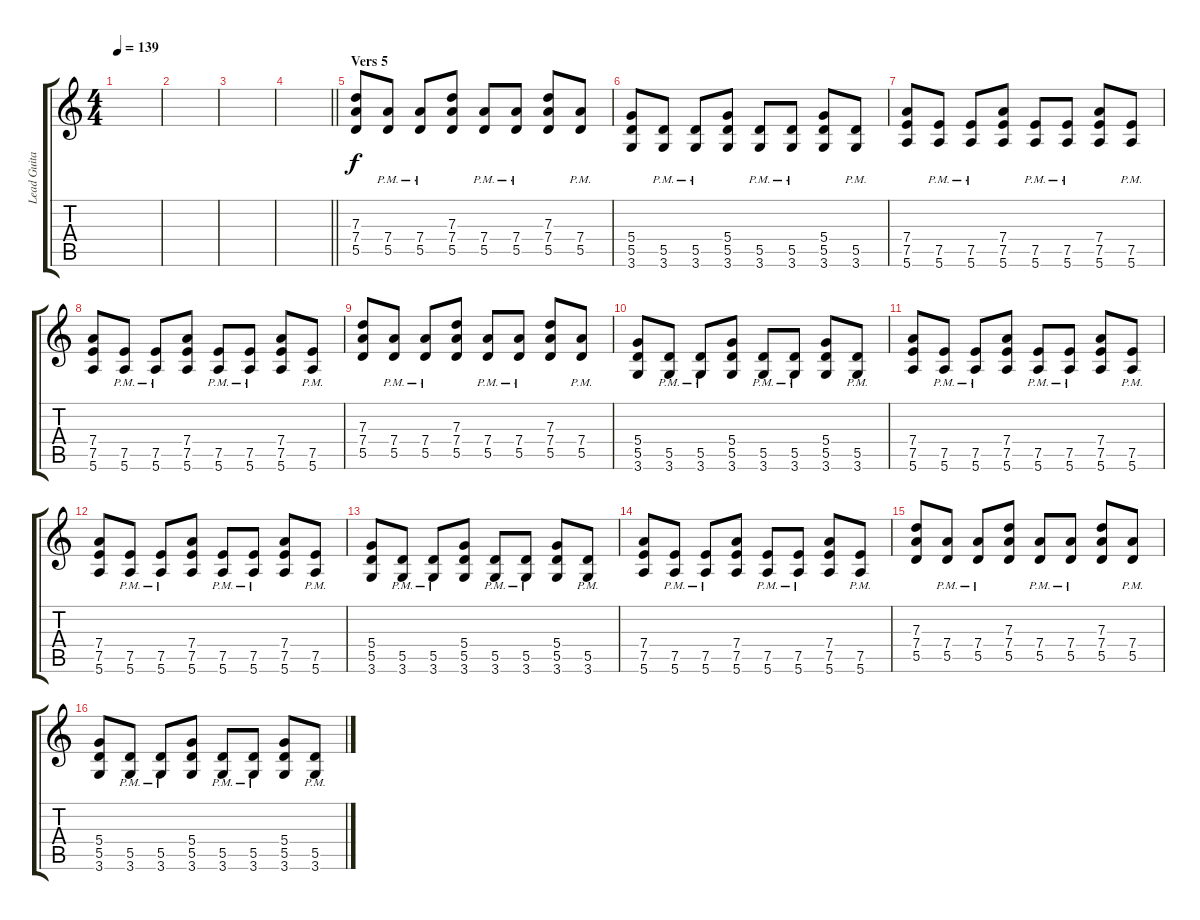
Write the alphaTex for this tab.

\track ("Lead Guitar" "Lead Guita") {instrument overdrivenguitar}
\staff {score tabs}
\tuning (E4 B3 G3 D3 A2 E2) {hide}
\ts (4 4)
\tempo 139
\clef g2
\ks c
|
|
|
\barLineRight lightlight
|
\section ("" "Vers 5")
(7.3 7.4 5.5).8 (7.4{pm} 5.5{pm}).8 (7.4{pm} 5.5{pm}).8 (7.3 7.4 5.5).8 (7.4{pm} 5.5{pm}).8 (7.4{pm} 5.5{pm}).8 (7.3 7.4 5.5).8 (7.4{pm} 5.5{pm}).8 |
(5.4 5.5 3.6).8 (5.5{pm} 3.6{pm}).8 (5.5{pm} 3.6{pm}).8 (5.4 5.5 3.6).8 (5.5{pm} 3.6{pm}).8 (5.5{pm} 3.6{pm}).8 (5.4 5.5 3.6).8 (5.5 3.6{pm}).8 |
(7.4 7.5 5.6).8 (7.5{pm} 5.6).8 (7.5{pm} 5.6).8 (7.4 7.5 5.6).8 (7.5{pm} 5.6).8 (7.5{pm} 5.6).8 (7.4 7.5 5.6).8 (7.5{pm} 5.6).8 |
(7.4 7.5 5.6).8 (7.5{pm} 5.6).8 (7.5{pm} 5.6).8 (7.4 7.5 5.6).8 (7.5{pm} 5.6).8 (7.5{pm} 5.6).8 (7.4 7.5 5.6).8 (7.5{pm} 5.6).8 |
(7.3 7.4 5.5).8 (7.4{pm} 5.5{pm}).8 (7.4{pm} 5.5{pm}).8 (7.3 7.4 5.5).8 (7.4{pm} 5.5{pm}).8 (7.4{pm} 5.5{pm}).8 (7.3 7.4 5.5).8 (7.4{pm} 5.5{pm}).8 |
(5.4 5.5 3.6).8 (5.5{pm} 3.6{pm}).8 (5.5{pm} 3.6{pm}).8 (5.4 5.5 3.6).8 (5.5{pm} 3.6{pm}).8 (5.5{pm} 3.6{pm}).8 (5.4 5.5 3.6).8 (5.5 3.6{pm}).8 |
(7.4 7.5 5.6).8 (7.5{pm} 5.6).8 (7.5{pm} 5.6).8 (7.4 7.5 5.6).8 (7.5{pm} 5.6).8 (7.5{pm} 5.6).8 (7.4 7.5 5.6).8 (7.5{pm} 5.6).8 |
(7.4 7.5 5.6).8 (7.5{pm} 5.6).8 (7.5{pm} 5.6).8 (7.4 7.5 5.6).8 (7.5{pm} 5.6).8 (7.5{pm} 5.6).8 (7.4 7.5 5.6).8 (7.5{pm} 5.6).8 |
(5.4 5.5 3.6).8 (5.5{pm} 3.6{pm}).8 (5.5{pm} 3.6{pm}).8 (5.4 5.5 3.6).8 (5.5{pm} 3.6{pm}).8 (5.5{pm} 3.6{pm}).8 (5.4 5.5 3.6).8 (5.5 3.6{pm}).8 |
(7.4 7.5 5.6).8 (7.5{pm} 5.6).8 (7.5{pm} 5.6).8 (7.4 7.5 5.6).8 (7.5{pm} 5.6).8 (7.5{pm} 5.6).8 (7.4 7.5 5.6).8 (7.5{pm} 5.6).8 |
(7.3 7.4 5.5).8 (7.4{pm} 5.5{pm}).8 (7.4{pm} 5.5{pm}).8 (7.3 7.4 5.5).8 (7.4{pm} 5.5{pm}).8 (7.4{pm} 5.5{pm}).8 (7.3 7.4 5.5).8 (7.4{pm} 5.5{pm}).8 |
(5.4 5.5 3.6).8 (5.5{pm} 3.6{pm}).8 (5.5{pm} 3.6{pm}).8 (5.4 5.5 3.6).8 (5.5{pm} 3.6{pm}).8 (5.5{pm} 3.6{pm}).8 (5.4 5.5 3.6).8 (5.5 3.6{pm}).8
